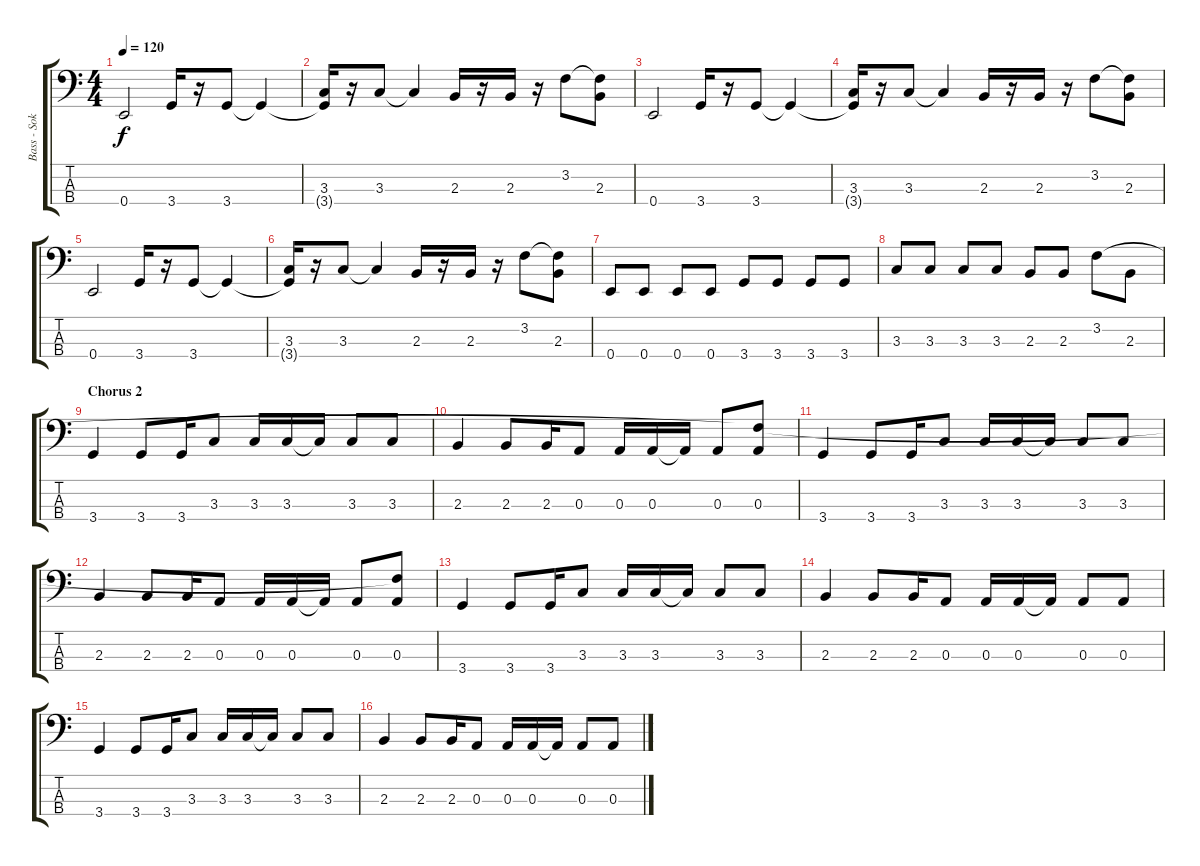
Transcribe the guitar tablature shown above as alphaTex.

\track ("Bass - Soko" "Bass - Sok") {instrument electricbasspick}
\staff {score tabs}
\tuning (G2 D2 A1 E1) {hide}
\ts (4 4)
\tempo 120
\clef f4
\ks c
0.4.2{dy f} 3.4.16 r.16 3.4.8 3.4{t}.4 |
(3.3 3.4{t}).16 r.16 3.3.8 3.3{t}.4 2.3.16 r.16 2.3.16 r.16 3.2.8 (3.2{t} 2.3).8 |
0.4.2 3.4.16 r.16 3.4.8 3.4{t}.4 |
(3.3 3.4{t}).16 r.16 3.3.8 3.3{t}.4 2.3.16 r.16 2.3.16 r.16 3.2.8 (3.2{t} 2.3).8 |
0.4.2 3.4.16 r.16 3.4.8 3.4{t}.4 |
(3.3 3.4{t}).16 r.16 3.3.8 3.3{t}.4 2.3.16 r.16 2.3.16 r.16 3.2.8 (3.2{t} 2.3).8 |
0.4.8 0.4.8 0.4.8 0.4.8 3.4.8 3.4.8 3.4.8 3.4.8 |
3.3.8 3.3.8 3.3.8 3.3.8 2.3.8 2.3.8 3.2.8 2.3.8 |
\section ("" "Chorus 2")
3.4.4 3.4.8 3.4.16 3.3.8 3.3.16 3.3.16 3.3{t}.16 3.3.8 3.3.8 |
2.3.4 2.3.8 2.3.16 0.3.8 0.3.16 0.3.16 0.3{t}.16 0.3.8 (3.2{t} 0.3).8 |
3.4.4 3.4.8 3.4.16 3.3.8 3.3.16 3.3.16 3.3{t}.16 3.3.8 3.3.8 |
2.3.4 2.3.8 2.3.16 0.3.8 0.3.16 0.3.16 0.3{t}.16 0.3.8 (3.2{t} 0.3).8 |
3.4.4 3.4.8 3.4.16 3.3.8 3.3.16 3.3.16 3.3{t}.16 3.3.8 3.3.8 |
2.3.4 2.3.8 2.3.16 0.3.8 0.3.16 0.3.16 0.3{t}.16 0.3.8 0.3.8 |
3.4.4 3.4.8 3.4.16 3.3.8 3.3.16 3.3.16 3.3{t}.16 3.3.8 3.3.8 |
2.3.4 2.3.8 2.3.16 0.3.8 0.3.16 0.3.16 0.3{t}.16 0.3.8 0.3.8
